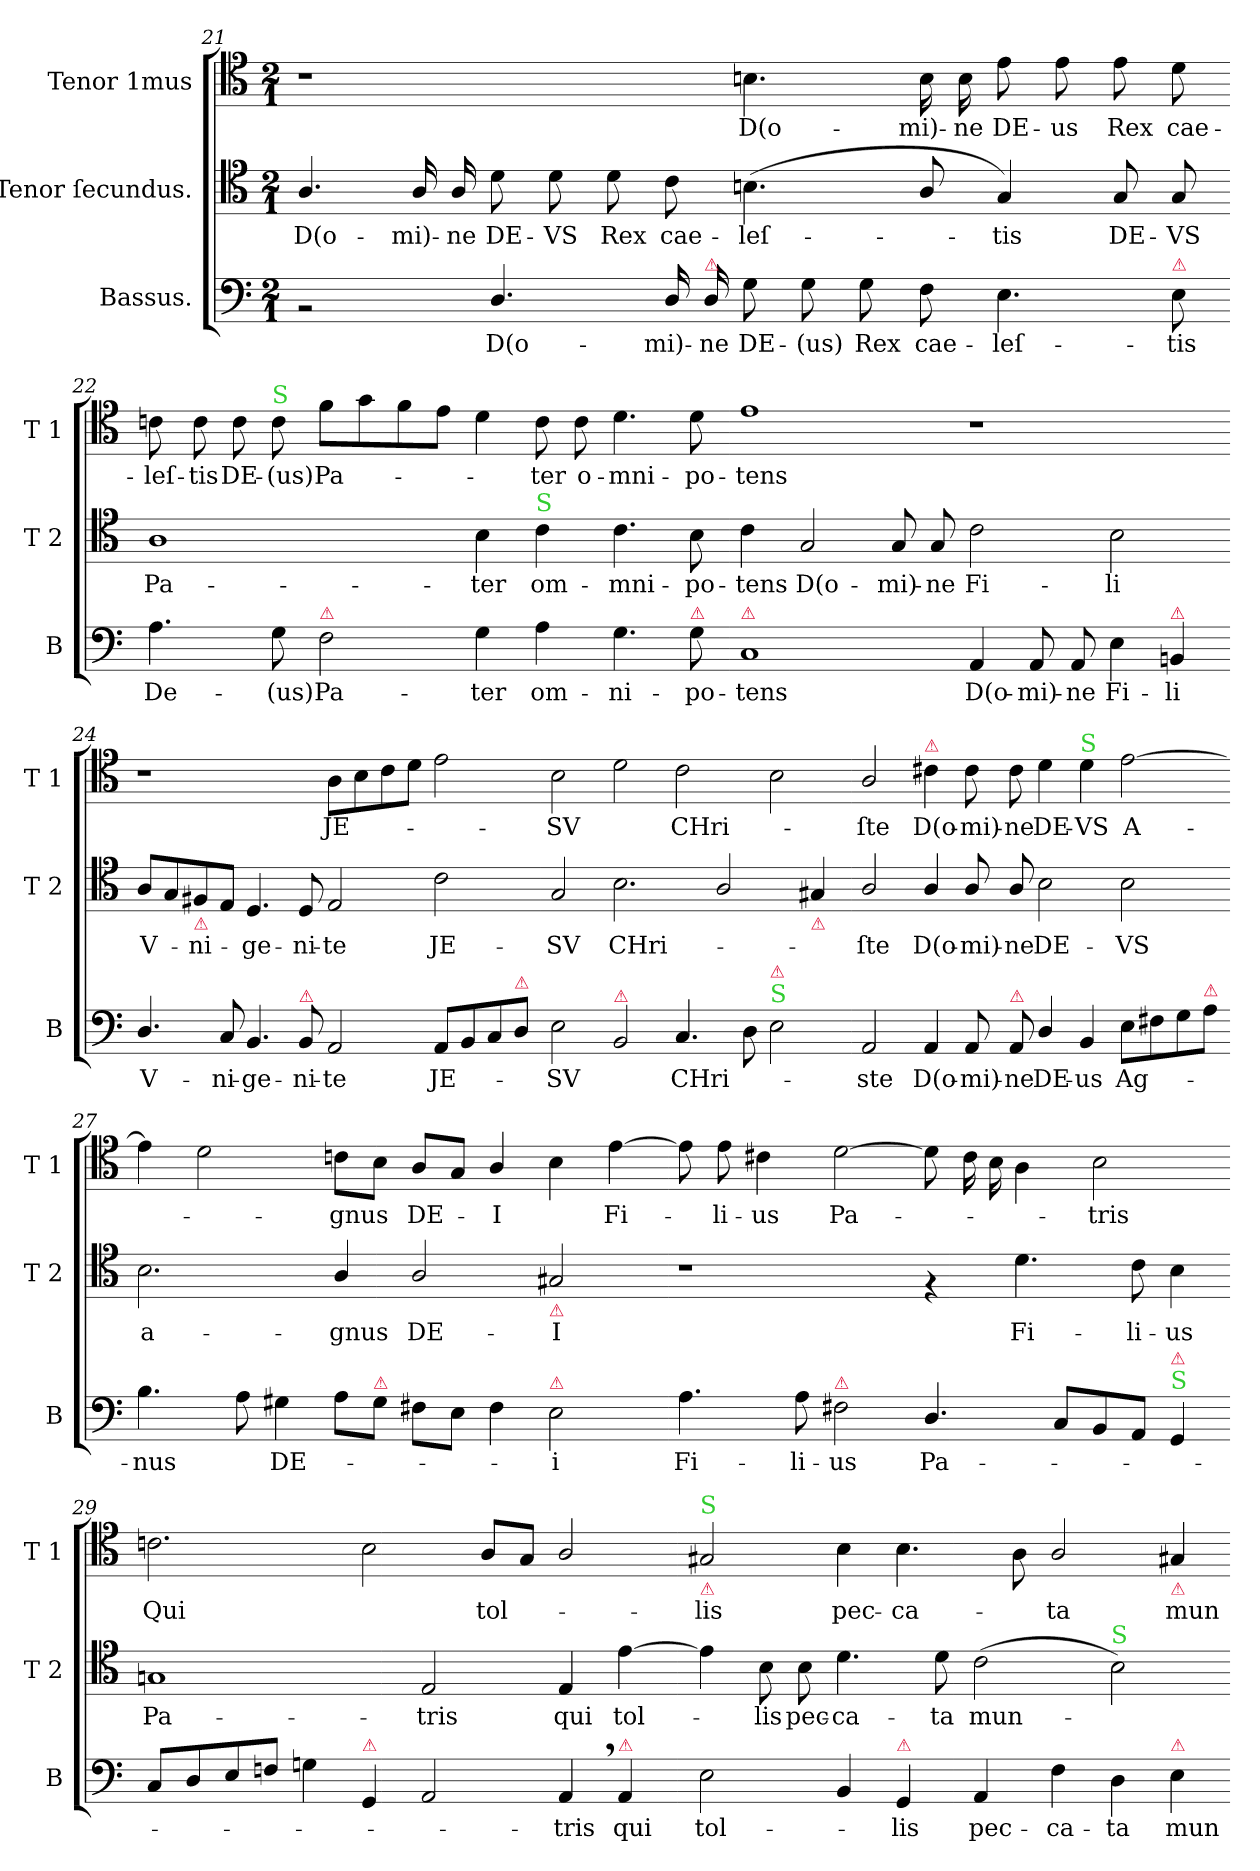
**kern	**text	**kern	**text	**kern	**text
*part3	*part3	*part2	*part2	*part1	*part1
*staff3	*staff3	*staff2	*staff2	*staff1	*staff1
*I"Bassus.	*	*I"Tenor ſecundus.	*	*I"Tenor 1mus	*
*I'B	*	*I'T 2	*	*I'T 1	*
*clefF4	*	*clefC4	*	*clefC4	*
*M2/1	*	*M2/1	*	*M2/1	*
=21	=21	=21	=21	=21	=21
2rBB	.	4.A/	D(o-	1r	.
.	.	16A/	-mi)-	.	.
.	.	16A/	-ne	.	.
4.D/	D(o-	8d\	DE-	.	.
.	.	8d\	-VS	.	.
.	.	8d\	Rex	.	.
16D/	-mi)-	8c\	cae-	.	.
!LO:TX:a:color=crimson:t=⚠	!	!	!	!	!
16D/	-ne	.	.	.	.
8G\	DE-	(<4.Bn\	-leſ-	4.Bn\	D(o-
8G\	-(us)	.	.	.	.
8G\	Rex	.	.	.	.
8F\	cae-	8A/	.	16B\	-mi)-
.	.	.	.	16B\	-ne
4.E\	-leſ-	4G/)	-tis	8e\	DE-
.	.	.	.	8e\	-us
.	.	8G/	DE-	8e\	Rex
!LO:TX:a:color=crimson:t=⚠	!	!	!	!	!
8E\	-tis	8G/	-VS	8d\	cae-
=22-	=22-	=22-	=22-	=22-	=22-
4.A\	De-	1A	Pa-	8cn\	-leſ-
.	.	.	.	8c\	-tis
.	.	.	.	8c\	DE-
!	!	!	!	!LO:TX:a:color=limegreen:t=S	!
8G\	-(us)	.	.	8c\	-(us)
!LO:TX:a:color=crimson:t=⚠	!	!	!	!	!
2F\	Pa-	.	.	8f\L	Pa-
.	.	.	.	8g\	.
.	.	.	.	8f\	.
.	.	.	.	8e\J	.
4G\	-ter	4B\	-ter	4d\	.
!	!	!LO:TX:a:color=limegreen:t=S	!	!	!
4A\	om-	4c\	om-	8c\	-ter
.	.	.	.	8c\	o-
4.G\	-ni-	4.c\	-mni-	4.d\	-mni-
!LO:TX:a:color=crimson:t=⚠	!	!	!	!	!
8G\	-po-	8B\	-po-	8d\	-po-
=23-	=23-	=23-	=23-	=23-	=23-
!LO:TX:a:color=crimson:t=⚠	!	!	!	!	!
1C	-tens	4c\	-tens	1e	-tens
.	.	2G/	D(o-	.	.
.	.	8G/	-mi)-	.	.
.	.	8G/	-ne	.	.
4AA/	D(o-	2c\	Fi-	1r	.
8AA/	-mi)-	.	.	.	.
8AA/	-ne	.	.	.	.
4E\	Fi-	2B\	-li	.	.
!LO:TX:a:color=crimson:t=⚠	!	!	!	!	!
4BBn/	-li	.	.	.	.
=24-	=24-	=24-	=24-	=24-	=24-
4.D/	V-	8A/L	V-	1r	.
.	.	8G/	.	.	.
!	!	!LO:TX:b:color=crimson:t=⚠	!	!	!
.	.	8F#X/	-ni-	.	.
8C/	-ni-	8E/J	.	.	.
4.BB/	-ge-	4.D/	-ge-	.	.
!LO:TX:a:color=crimson:t=⚠	!	!	!	!	!
8BB/	-ni-	8D/	-ni-	.	.
2AA/	-te	2E/	-te	8A\L	JE-
.	.	.	.	8B\	.
.	.	.	.	8c\	.
.	.	.	.	8d\J	.
8AA/L	JE-	2c\	JE-	2e\	.
8BB/	.	.	.	.	.
8C/	.	.	.	.	.
!LO:TX:a:color=crimson:t=⚠	!	!	!	!	!
8D/J	.	.	.	.	.
=25-	=25-	=25-	=25-	=25-	=25-
2E\	-SV	2G/	-SV	2B\	-SV
!LO:TX:a:color=crimson:t=⚠	!	!	!	!	!
2BB/	.	2.B\	CHri-	2d\	.
4.C/	CHri-	.	.	2c\	CHri-
.	.	2A/	.	.	.
8D\	.	.	.	.	.
!LO:TX:a:color=limegreen:t=S	!	!	!	!	!
!LO:TX:a:color=crimson:t=⚠	!	!	!	!	!
2E\	.	.	.	2B\	.
!	!	!LO:TX:b:color=crimson:t=⚠	!	!	!
.	.	4G#X/	.	.	.
=26-	=26-	=26-	=26-	=26-	=26-
2AA/	-ste	2A/	ſte	2A/	-ſte
!	!	!	!	!LO:TX:a:color=crimson:t=⚠	!
4AA/	D(o-	4A/	D(o-	4c#X\	D(o-
8AA/	-mi)-	8A/	-mi)-	8c#\	-mi)-
!LO:TX:a:color=crimson:t=⚠	!	!	!	!	!
8AA/	-ne	8A/	-ne	8c#\	-ne
4D/	DE-	2B\	DE-	4d\	DE-
!	!	!	!	!LO:TX:a:color=limegreen:t=S	!
4BB/	-us	.	.	4d\	-VS
8E\L	Ag-	2B\	-VS	[2e\	A-
8F#X\	.	.	.	.	.
8G\	.	.	.	.	.
!LO:TX:a:color=crimson:t=⚠	!	!	!	!	!
8A\J	.	.	.	.	.
=27-	=27-	=27-	=27-	=27-	=27-
4.B\	-nus	2.B\	a-	4e\]	.
.	.	.	.	2d\	.
8A\	.	.	.	.	.
4G#X\	DE-	.	.	.	.
8A\L	.	4A/	-gnus	8cn\L	-gnus
!LO:TX:a:color=crimson:t=⚠	!	!	!	!	!
8G#\J	.	.	.	8B\J	.
8F#X\L	.	2A/	DE-	8A/L	DE-
8E\J	.	.	.	8G/J	.
4F#\	.	.	.	4A/	-I
!	!	!LO:TX:b:color=crimson:t=⚠	!	!	!
!LO:TX:a:color=crimson:t=⚠	!	!	!	!	!
2E\	-i	2G#X/	-I	4B\	.
.	.	.	.	[4e\	Fi-
=28-	=28-	=28-	=28-	=28-	=28-
4.A\	Fi-	1r	.	8e\]	.
.	.	.	.	8e\	-li-
.	.	.	.	4c#X\	-us
8A\	-li-	.	.	.	.
!LO:TX:a:color=crimson:t=⚠	!	!	!	!	!
2F#X\	-us	.	.	[2d\	Pa-
4.D/	Pa-	4rF	.	8d\]	.
.	.	.	.	16c#\	.
.	.	.	.	16B\	.
.	.	4.d\	Fi-	4A\	.
8C/L	.	.	.	.	.
8BB/	.	.	.	2B\	-tris
8AA/J	.	8c\	-li-	.	.
!LO:TX:a:color=limegreen:t=S	!	!	!	!	!
!LO:TX:a:color=crimson:t=⚠	!	!	!	!	!
4GG/	.	4B\	-us	.	.
=29-	=29-	=29-	=29-	=29-	=29-
8C/L	.	1Gn	Pa-	2.cn\	Qui
8D/	.	.	.	.	.
8E/	.	.	.	.	.
8Fn/J	.	.	.	.	.
4Gn\	.	.	.	.	.
!LO:TX:a:color=crimson:t=⚠	!	!	!	!	!
4GG/	.	.	.	2B\	.
2AA/	.	2E/	-tris	.	.
.	.	.	.	8A/L	tol-
.	.	.	.	8G/J	.
4AA,</	-tris	4E/	qui	2A/	.
!LO:TX:a:color=crimson:t=⚠	!	!	!	!	!
4AA/	qui	[4e\	tol-	.	.
=30-	=30-	=30-	=30-	=30-	=30-
!	!	!	!	!LO:TX:b:color=crimson:t=⚠	!
!	!	!	!	!LO:TX:a:color=limegreen:t=S	!
2E\	tol-	4e\]	.	2G#X/	-lis
.	.	8B\	-lis	.	.
.	.	8B\	pec-	.	.
4BB/	.	4.d\	-ca-	4B\	pec-
!LO:TX:a:color=crimson:t=⚠	!	!	!	!	!
4GG/	-lis	.	.	4.B\	-ca-
.	.	8d\	-ta	.	.
4AA/	pec-	(2c\	mun-	.	.
.	.	.	.	8A\	.
4F\	-ca-	.	.	2A/	-ta
!	!	!LO:TX:a:color=limegreen:t=S	!	!	!
4D\	-ta	2B\)	.	.	.
!	!	!	!	!LO:TX:b:color=crimson:t=⚠	!
!LO:TX:a:color=crimson:t=⚠	!	!	!	!	!
4E\	mun-	.	.	4G#X/	mun-
=-	=-	=-	=-	=-	=-
*-	*-	*-	*-	*-	*-
